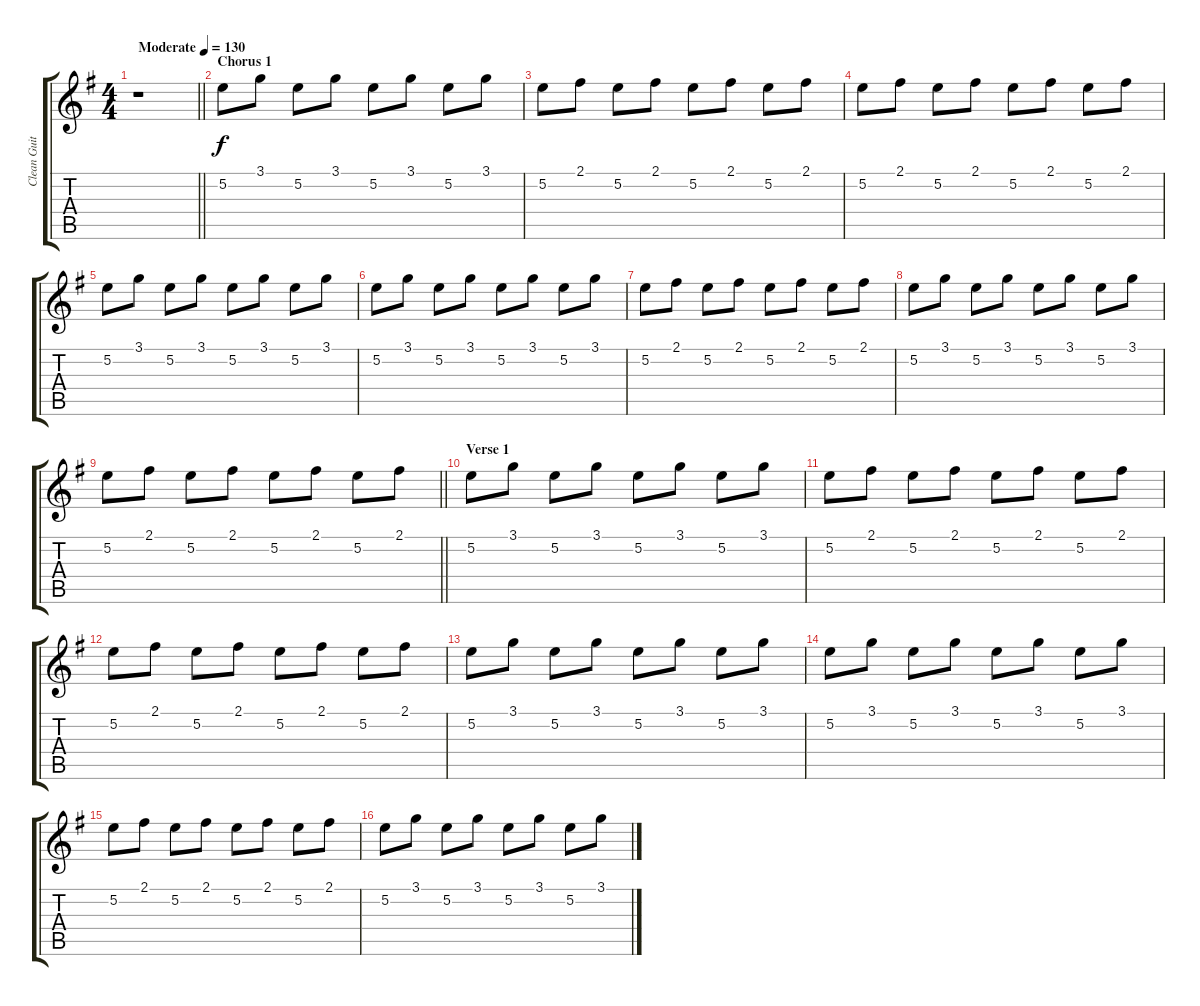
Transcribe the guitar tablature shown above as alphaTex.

\track ("Clean Guitar 1" "Clean Guit") {instrument acousticguitarnylon}
\staff {score tabs}
\tuning (E4 B3 G3 D3 A2 E2) {hide}
\ts (4 4)
\tempo (130 "Moderate")
\clef g2
\barLineRight lightlight
\ks eminor
r.1{dy f instrument acousticguitarnylon} |
\section ("" "Chorus 1")
5.2.8 3.1.8 5.2.8 3.1.8 5.2.8 3.1.8 5.2.8 3.1.8 |
5.2.8 2.1.8 5.2.8 2.1.8 5.2.8 2.1.8 5.2.8 2.1.8 |
5.2.8 2.1.8 5.2.8 2.1.8 5.2.8 2.1.8 5.2.8 2.1.8 |
5.2.8 3.1.8 5.2.8 3.1.8 5.2.8 3.1.8 5.2.8 3.1.8 |
5.2.8 3.1.8 5.2.8 3.1.8 5.2.8 3.1.8 5.2.8 3.1.8 |
5.2.8 2.1.8 5.2.8 2.1.8 5.2.8 2.1.8 5.2.8 2.1.8 |
5.2.8 3.1.8 5.2.8 3.1.8 5.2.8 3.1.8 5.2.8 3.1.8 |
\barLineRight lightlight
5.2.8 2.1.8 5.2.8 2.1.8 5.2.8 2.1.8 5.2.8 2.1.8 |
\section ("" "Verse 1")
5.2.8 3.1.8 5.2.8 3.1.8 5.2.8 3.1.8 5.2.8 3.1.8 |
5.2.8 2.1.8 5.2.8 2.1.8 5.2.8 2.1.8 5.2.8 2.1.8 |
5.2.8 2.1.8 5.2.8 2.1.8 5.2.8 2.1.8 5.2.8 2.1.8 |
5.2.8 3.1.8 5.2.8 3.1.8 5.2.8 3.1.8 5.2.8 3.1.8 |
5.2.8 3.1.8 5.2.8 3.1.8 5.2.8 3.1.8 5.2.8 3.1.8 |
5.2.8 2.1.8 5.2.8 2.1.8 5.2.8 2.1.8 5.2.8 2.1.8 |
5.2.8 3.1.8 5.2.8 3.1.8 5.2.8 3.1.8 5.2.8 3.1.8
